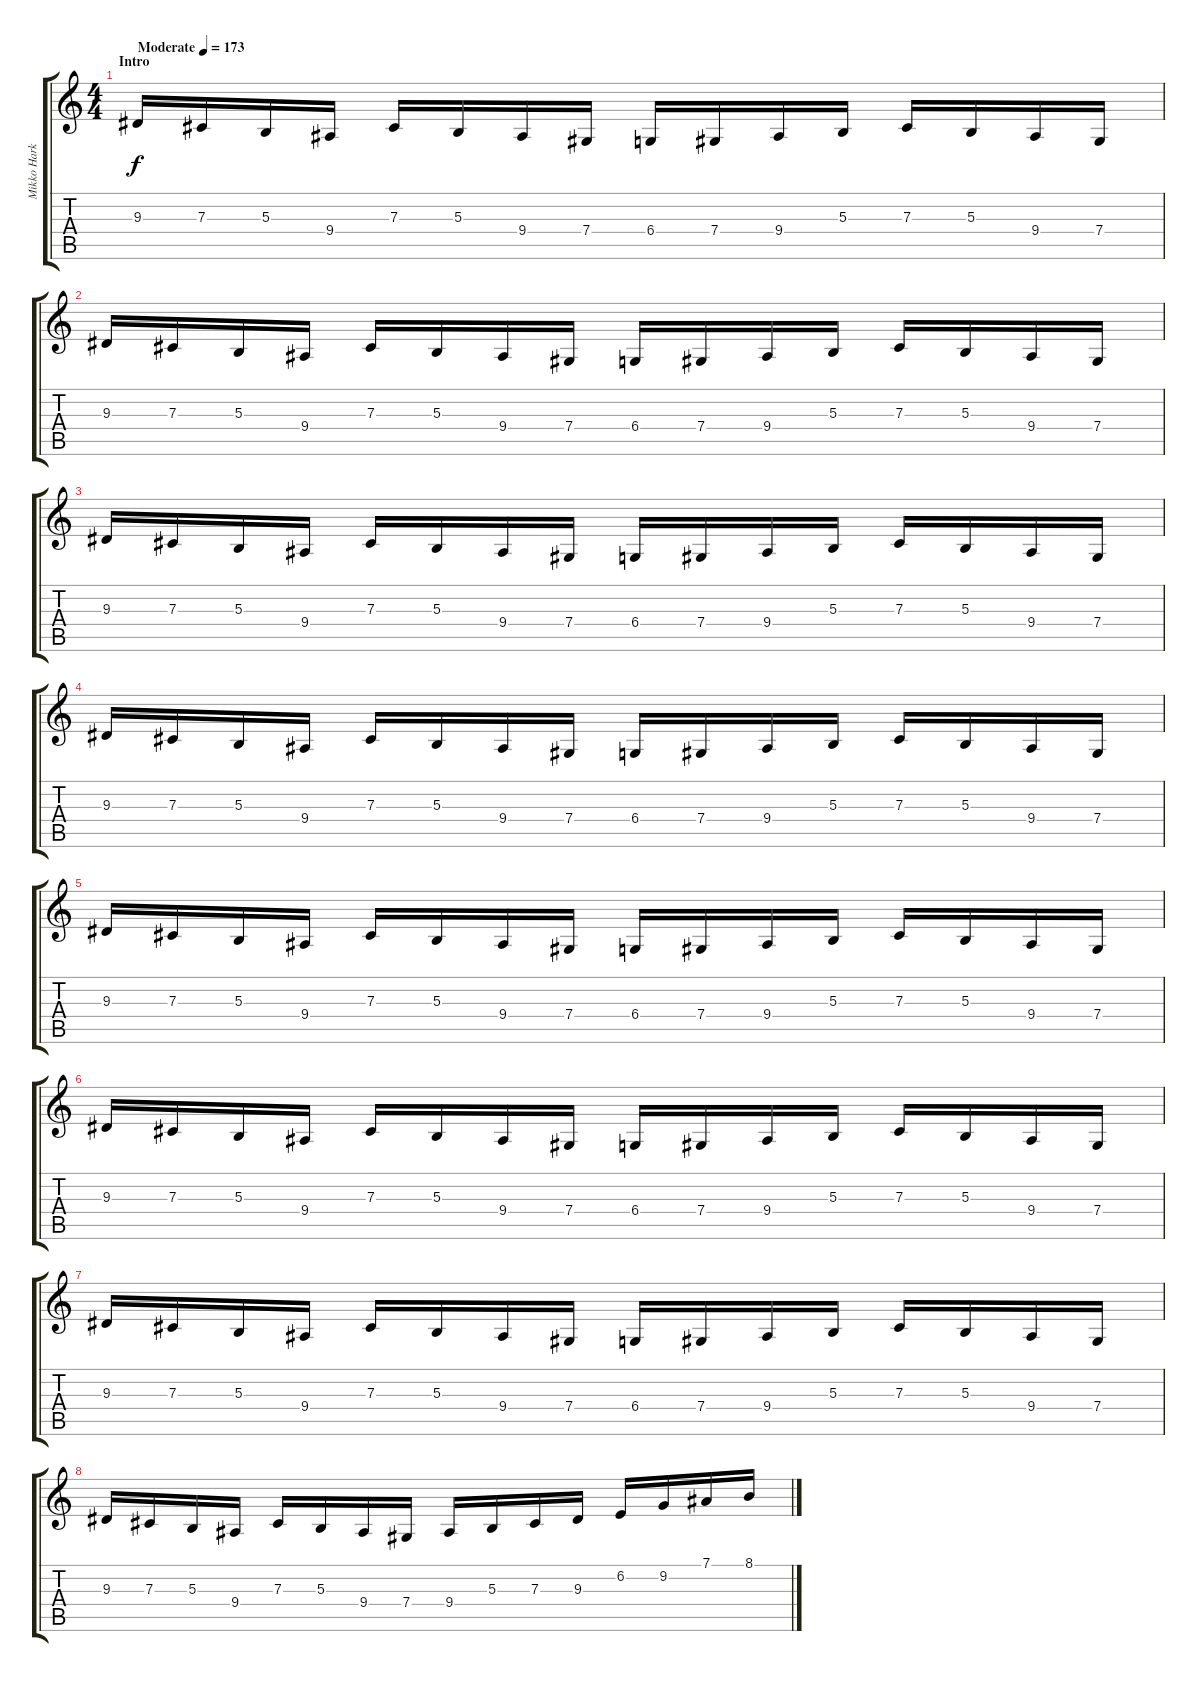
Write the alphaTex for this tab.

\track ("Mikko Harkin - Keyboard I" "Mikko Hark") {instrument lead2sawtooth}
\staff {score tabs}
\tuning (Eb4 Bb3 Gb3 Db3 Ab2 Eb2) {hide}
\ts (4 4)
\section ("" "Intro")
\tempo (173 "Moderate")
\clef g2
\ks aminor
9.3.16{dy f instrument lead2sawtooth} 7.3.16 5.3.16 9.4.16 7.3.16 5.3.16 9.4.16 7.4.16 6.4.16 7.4.16 9.4.16 5.3.16 7.3.16 5.3.16 9.4.16 7.4.16 |
9.3.16 7.3.16 5.3.16 9.4.16 7.3.16 5.3.16 9.4.16 7.4.16 6.4.16 7.4.16 9.4.16 5.3.16 7.3.16 5.3.16 9.4.16 7.4.16 |
9.3.16 7.3.16 5.3.16 9.4.16 7.3.16 5.3.16 9.4.16 7.4.16 6.4.16 7.4.16 9.4.16 5.3.16 7.3.16 5.3.16 9.4.16 7.4.16 |
9.3.16 7.3.16 5.3.16 9.4.16 7.3.16 5.3.16 9.4.16 7.4.16 6.4.16 7.4.16 9.4.16 5.3.16 7.3.16 5.3.16 9.4.16 7.4.16 |
9.3.16 7.3.16 5.3.16 9.4.16 7.3.16 5.3.16 9.4.16 7.4.16 6.4.16 7.4.16 9.4.16 5.3.16 7.3.16 5.3.16 9.4.16 7.4.16 |
9.3.16 7.3.16 5.3.16 9.4.16 7.3.16 5.3.16 9.4.16 7.4.16 6.4.16 7.4.16 9.4.16 5.3.16 7.3.16 5.3.16 9.4.16 7.4.16 |
9.3.16 7.3.16 5.3.16 9.4.16 7.3.16 5.3.16 9.4.16 7.4.16 6.4.16 7.4.16 9.4.16 5.3.16 7.3.16 5.3.16 9.4.16 7.4.16 |
9.3.16 7.3.16 5.3.16 9.4.16 7.3.16 5.3.16 9.4.16 7.4.16 9.4.16 5.3.16 7.3.16 9.3.16 6.2.16 9.2.16 7.1.16 8.1.16
